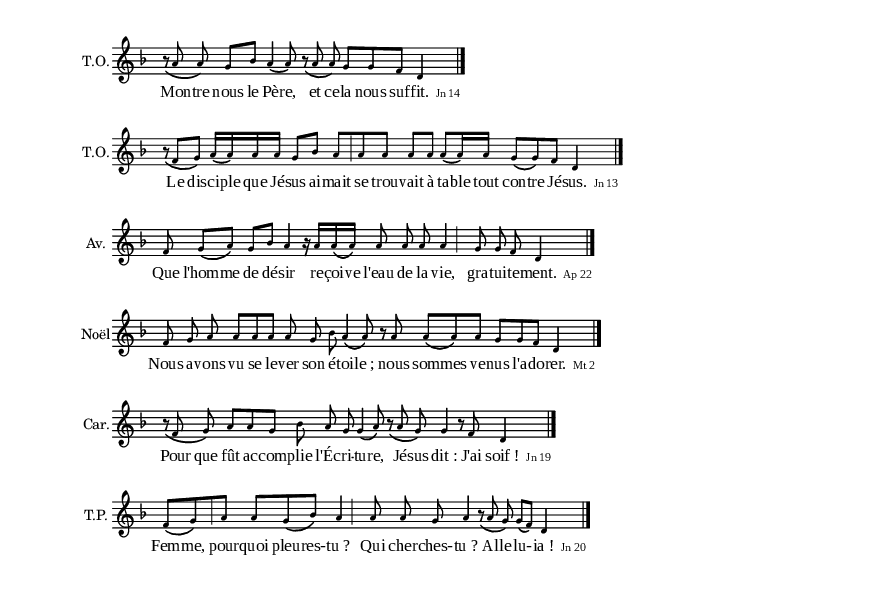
\version "2.10.0"
\include "definitions.ly"

%\markup { psaume 62}

\relative f' { 
	\new Staff {
		\cadenzaOn
		\key f \major
		\set Staff.instrumentName = \markup{ \center-align { T.O. } }
		\times 2/3 { r8_\( a a\) }
		g[ bes]
		\times 2/3 { a4\( a8\) }
		\pespace
		\times 2/3 { r8_\( a a\) }
		\times 2/3 { g[ g f] }
		d4
		\endBar
	}
	\addlyrics {
		Mon -- tre nous le Pè -- re, et ce -- la nous suf -- fit.
		\markup { \citation #"Jn 14" }
	}
}


\relative f' { 
	\new Staff {
		\cadenzaOn
		\key f \major
		\set Staff.instrumentName = \markup{ \center-align { T.O. } }
		\times 2/3 { r8_\( f[ g]\) }
		a16[\( a\) a a]  g8[ bes]
		\times 2/3 { a[\cesure a a] }  a[ a]
		\times 2/3 { a[\( a16\) a] }  \times 2/3 { g8[\( g\) f] } d4
		\endBar
	}
	\addlyrics {
		Le dis -- ci -- ple que Jé -- sus ai -- mait se trou -- vait à ta -- ble tout con -- tre Jé -- sus.
		\markup { \citation #"Jn 13" }
	}
}

\relative f' { 
	\new Staff {
		\cadenzaOn
		\key f \major
		\set Staff.instrumentName = \markup{ \center-align { Av. } }
		 f8
		g[\( a\)]
		g[ bes]
		a4
		\espace
		r16 a[ a\( a\)]
		\times 2/3 { a8 a a }
		a4
		\cesure \pespace
		\times 2/3 { g8 g f }
		d4
		\endBar
	}
	\addlyrics {
		Que l'hom -- me de dé -- sir re -- çoi -- ve l'eau de la vie, gra -- tui -- te -- ment.
		\markup { \citation #"Ap 22" }
	}
}
 
\relative f' { 
	\new Staff {
		\cadenzaOn
		\key f \major
		\set Staff.instrumentName = \markup{ \center-align { Noël } }
		\times 2/3 { f8 g a }
		\times 2/3 { a[ a a] }
		\times 2/3 { a g bes}
		\times 2/3 { a4\( a8\) }
\pespace
		r a
		\times 2/3 { a8[\( a\) a] }
		\times 2/3 { g[ g f] }
		d4
		\endBar
	}
	\addlyrics {
		Nous a -- vons vu se le --  ver son é -- toi -- "le ;" nous som -- mes ve -- nus l'a -- do -- rer.
		\markup { \citation #"Mt 2" }
	}
}


\relative f' { 
	\new Staff {
		\cadenzaOn
		\key f \major
		\set Staff.instrumentName = \markup{ \center-align { Car. } }
		\times 2/3 { r8_\( f g\) }
		\times 2/3 { a[ a g] }
		\times 2/3 { bes a g }
		\times 2/3 { g4\( a8\) }
		
		\times 2/3 { r_\( a g\) }
		g4 \pespace
		r8 f
		d4
		\endBar
	}
	\addlyrics {
		Pour que fût ac -- com -- plie l'Éc -- ri -- tu -- re, Jé -- sus "dit :" J'ai "soif !"
		\markup { \citation #"Jn 19" }
	}
}

\relative f' { 
	\new Staff {
		\cadenzaOn
		\key f \major
		\set Staff.instrumentName = \markup{ \center-align { T.P. } }
		\times 2/3 { f8[\( g\) \cesure a] }
		\times 2/3 { a[ g\( bes\)] }
		a4
		\cesure \pespace
		\times 2/3 { a8 a g }
		a4
		\pespace
		\times 2/3 { r8_\( a g\) }
		g[\( f\)]
		d4
		\endBar
	}
	\addlyrics {
		Fem -- me, pour -- quoi pleu -- res- -- "tu ?" Qui cher -- ches-  -- "tu ?" Al -- le -- lu -- - -- "ia !"
		\markup { \citation #"Jn 20" }
	}
}



